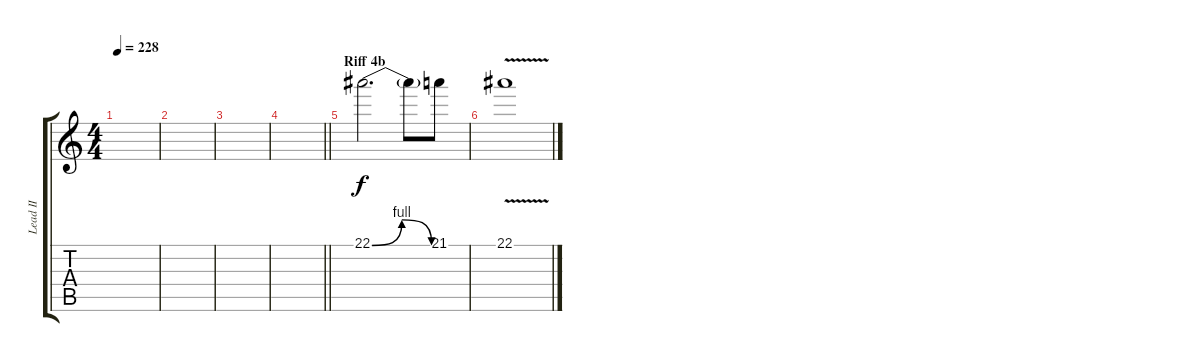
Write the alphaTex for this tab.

\track ("Lead II" "Lead II") {instrument overdrivenguitar}
\staff {score tabs}
\tuning (C4 G3 Eb3 Bb2 F2 C2) {hide}
\ts (4 4)
\tempo 228
\clef g2
\ks c
|
|
|
\barLineRight lightlight
|
\section ("" "Riff 4b")
22.1{be (bendrelease 0 0 15 4 55 4 60 0)}.2{d} 22.1{t}.8 21.1.8 |
22.1{v}.1
